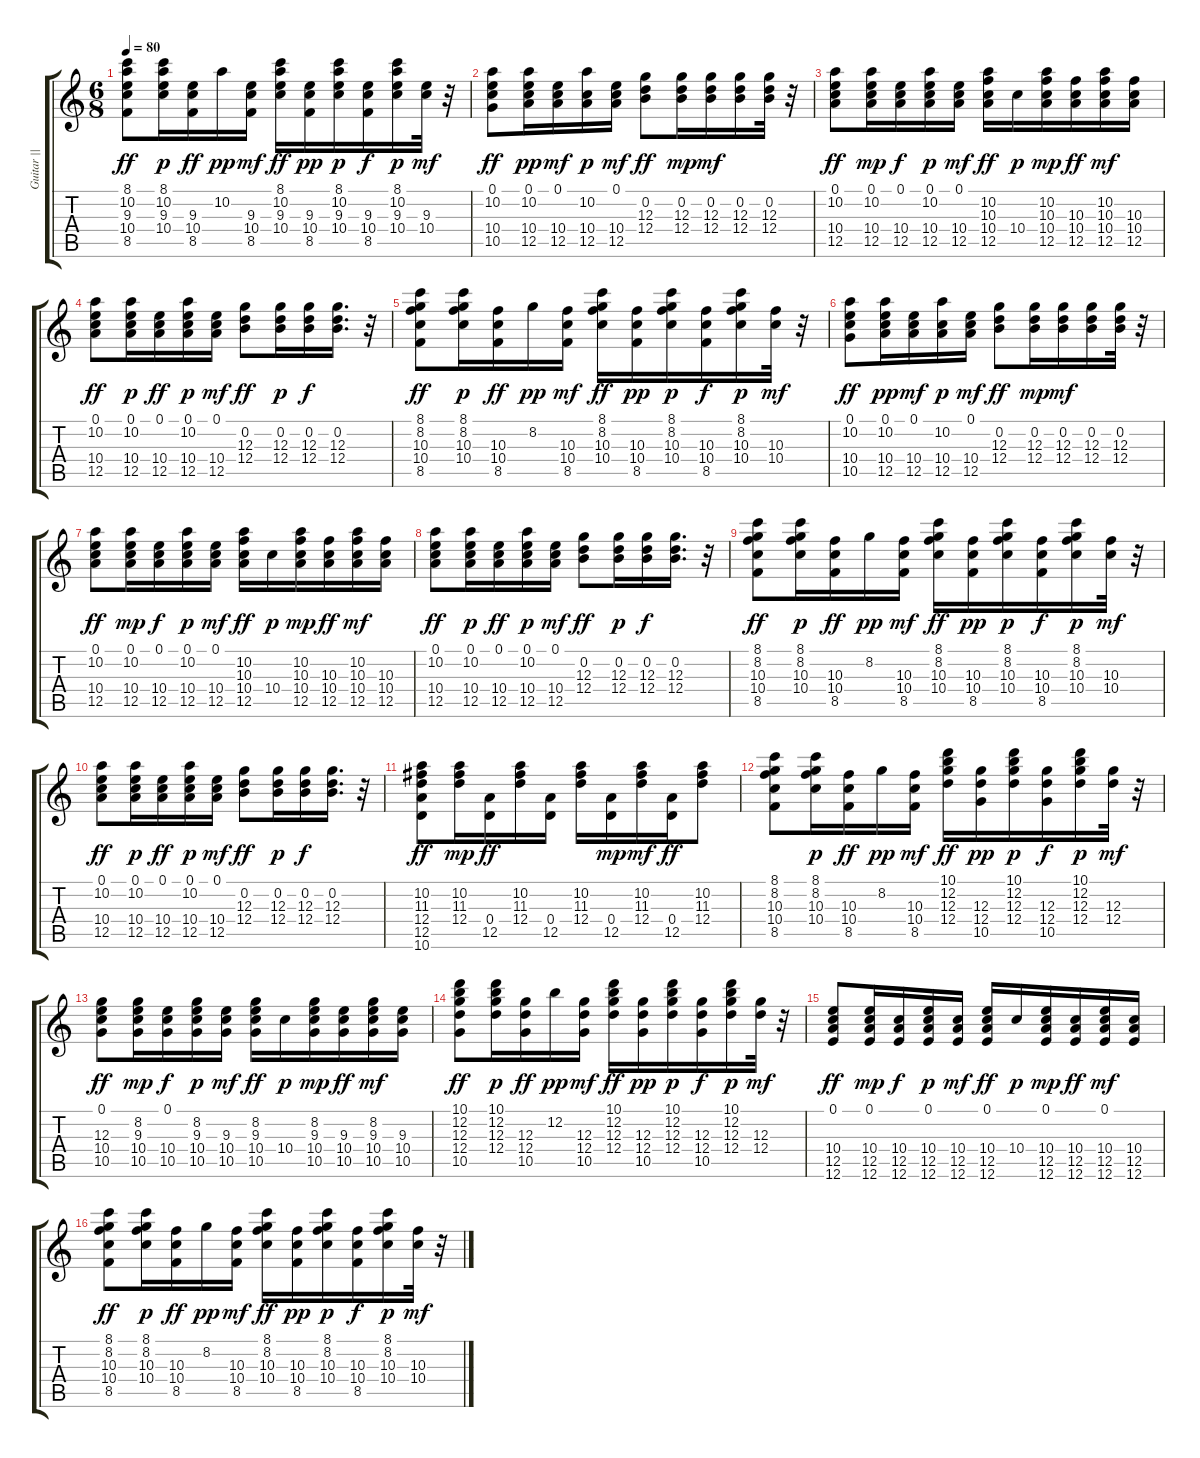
\track ("Guitar ||" "Guitar ||") {instrument acousticguitarsteel}
\staff {score tabs}
\tuning (E4 B3 G3 D3 A2 E2) {hide}
\ts (6 8)
\tempo 80
\clef g2
\ks c
(8.1 10.2 9.3 10.4 8.5).8{dy ff} (8.1 10.2 9.3 10.4).16{dy p} (9.3 10.4 8.5).16{dy ff} 10.2.16{dy pp} (9.3 10.4 8.5).16{dy mf} (8.1 10.2 9.3 10.4).16{dy ff} (9.3 10.4 8.5).16{dy pp} (8.1 10.2 9.3 10.4).16{dy p} (9.3 10.4 8.5).16{dy f} (8.1 10.2 9.3 10.4).16{dy p} (9.3 10.4).32{dy mf} r.32 |
(0.1 10.2 10.4 10.5).8{dy ff} (0.1 10.2 10.4 12.5).16{dy pp} (0.1 10.4 12.5).16{dy mf} (10.2 10.4 12.5).16{dy p} (0.1 10.4 12.5).16{dy mf} (0.2 12.3 12.4).8{dy ff} (0.2 12.3 12.4).16{dy mp} (0.2 12.3 12.4).16{dy mf} (0.2 12.3 12.4).16 (0.2 12.3 12.4).32 r.32 |
(0.1 10.2 10.4 12.5).8{dy ff} (0.1 10.2 10.4 12.5).16{dy mp} (0.1 10.4 12.5).16{dy f} (0.1 10.2 10.4 12.5).16{dy p} (0.1 10.4 12.5).16{dy mf} (10.2 10.3 10.4 12.5).16{dy ff} 10.4.16{dy p} (10.2 10.3 10.4 12.5).16{dy mp} (10.3 10.4 12.5).16{dy ff} (10.2 10.3 10.4 12.5).16{dy mf} (10.3 10.4 12.5).16 |
(0.1 10.2 10.4 12.5).8{dy ff} (0.1 10.2 10.4 12.5).16{dy p} (0.1 10.4 12.5).16{dy ff} (0.1 10.2 10.4 12.5).16{dy p} (0.1 10.4 12.5).16{dy mf} (0.2 12.3 12.4).8{dy ff} (0.2 12.3 12.4).16{dy p} (0.2 12.3 12.4).16{dy f} (0.2 12.3 12.4).16{d} r.32 |
(8.1 8.2 10.3 10.4 8.5).8{dy ff} (8.1 8.2 10.3 10.4).16{dy p} (10.3 10.4 8.5).16{dy ff} 8.2.16{dy pp} (10.3 10.4 8.5).16{dy mf} (8.1 8.2 10.3 10.4).16{dy ff} (10.3 10.4 8.5).16{dy pp} (8.1 8.2 10.3 10.4).16{dy p} (10.3 10.4 8.5).16{dy f} (8.1 8.2 10.3 10.4).16{dy p} (10.3 10.4).32{dy mf} r.32 |
(0.1 10.2 10.4 10.5).8{dy ff} (0.1 10.2 10.4 12.5).16{dy pp} (0.1 10.4 12.5).16{dy mf} (10.2 10.4 12.5).16{dy p} (0.1 10.4 12.5).16{dy mf} (0.2 12.3 12.4).8{dy ff} (0.2 12.3 12.4).16{dy mp} (0.2 12.3 12.4).16{dy mf} (0.2 12.3 12.4).16 (0.2 12.3 12.4).32 r.32 |
(0.1 10.2 10.4 12.5).8{dy ff} (0.1 10.2 10.4 12.5).16{dy mp} (0.1 10.4 12.5).16{dy f} (0.1 10.2 10.4 12.5).16{dy p} (0.1 10.4 12.5).16{dy mf} (10.2 10.3 10.4 12.5).16{dy ff} 10.4.16{dy p} (10.2 10.3 10.4 12.5).16{dy mp} (10.3 10.4 12.5).16{dy ff} (10.2 10.3 10.4 12.5).16{dy mf} (10.3 10.4 12.5).16 |
(0.1 10.2 10.4 12.5).8{dy ff} (0.1 10.2 10.4 12.5).16{dy p} (0.1 10.4 12.5).16{dy ff} (0.1 10.2 10.4 12.5).16{dy p} (0.1 10.4 12.5).16{dy mf} (0.2 12.3 12.4).8{dy ff} (0.2 12.3 12.4).16{dy p} (0.2 12.3 12.4).16{dy f} (0.2 12.3 12.4).16{d} r.32 |
(8.1 8.2 10.3 10.4 8.5).8{dy ff} (8.1 8.2 10.3 10.4).16{dy p} (10.3 10.4 8.5).16{dy ff} 8.2.16{dy pp} (10.3 10.4 8.5).16{dy mf} (8.1 8.2 10.3 10.4).16{dy ff} (10.3 10.4 8.5).16{dy pp} (8.1 8.2 10.3 10.4).16{dy p} (10.3 10.4 8.5).16{dy f} (8.1 8.2 10.3 10.4).16{dy p} (10.3 10.4).32{dy mf} r.32 |
(0.1 10.2 10.4 12.5).8{dy ff} (0.1 10.2 10.4 12.5).16{dy p} (0.1 10.4 12.5).16{dy ff} (0.1 10.2 10.4 12.5).16{dy p} (0.1 10.4 12.5).16{dy mf} (0.2 12.3 12.4).8{dy ff} (0.2 12.3 12.4).16{dy p} (0.2 12.3 12.4).16{dy f} (0.2 12.3 12.4).16{d} r.32 |
(10.2 11.3 12.4 12.5 10.6).8{dy ff} (10.2 11.3 12.4).16{dy mp} (0.4 12.5).16{dy ff} (10.2 11.3 12.4).16 (0.4 12.5).16 (10.2 11.3 12.4).16 (0.4 12.5).16{dy mp} (10.2 11.3 12.4).16{dy mf} (0.4 12.5).16{dy ff} (10.2 11.3 12.4).8 |
(8.1 8.2 10.3 10.4 8.5).8 (8.1 8.2 10.3 10.4).16{dy p} (10.3 10.4 8.5).16{dy ff} 8.2.16{dy pp} (10.3 10.4 8.5).16{dy mf} (10.1 12.2 12.3 12.4).16{dy ff} (12.3 12.4 10.5).16{dy pp} (10.1 12.2 12.3 12.4).16{dy p} (12.3 12.4 10.5).16{dy f} (10.1 12.2 12.3 12.4).16{dy p} (12.3 12.4).32{dy mf} r.32 |
(0.1 12.3 10.4 10.5).8{dy ff} (8.2 9.3 10.4 10.5).16{dy mp} (0.1 10.4 10.5).16{dy f} (8.2 9.3 10.4 10.5).16{dy p} (9.3 10.4 10.5).16{dy mf} (8.2 9.3 10.4 10.5).16{dy ff} 10.4.16{dy p} (8.2 9.3 10.4 10.5).16{dy mp} (9.3 10.4 10.5).16{dy ff} (8.2 9.3 10.4 10.5).16{dy mf} (9.3 10.4 10.5).16 |
(10.1 12.2 12.3 12.4 10.5).8{dy ff} (10.1 12.2 12.3 12.4).16{dy p} (12.3 12.4 10.5).16{dy ff} 12.2.16{dy pp} (12.3 12.4 10.5).16{dy mf} (10.1 12.2 12.3 12.4).16{dy ff} (12.3 12.4 10.5).16{dy pp} (10.1 12.2 12.3 12.4).16{dy p} (12.3 12.4 10.5).16{dy f} (10.1 12.2 12.3 12.4).16{dy p} (12.3 12.4).32{dy mf} r.32 |
(0.1 10.4 12.5 12.6).8{dy ff} (0.1 10.4 12.5 12.6).16{dy mp} (10.4 12.5 12.6).16{dy f} (0.1 10.4 12.5 12.6).16{dy p} (10.4 12.5 12.6).16{dy mf} (0.1 10.4 12.5 12.6).16{dy ff} 10.4.16{dy p} (0.1 10.4 12.5 12.6).16{dy mp} (10.4 12.5 12.6).16{dy ff} (0.1 10.4 12.5 12.6).16{dy mf} (10.4 12.5 12.6).16 |
(8.1 8.2 10.3 10.4 8.5).8{dy ff} (8.1 8.2 10.3 10.4).16{dy p} (10.3 10.4 8.5).16{dy ff} 8.2.16{dy pp} (10.3 10.4 8.5).16{dy mf} (8.1 8.2 10.3 10.4).16{dy ff} (10.3 10.4 8.5).16{dy pp} (8.1 8.2 10.3 10.4).16{dy p} (10.3 10.4 8.5).16{dy f} (8.1 8.2 10.3 10.4).16{dy p} (10.3 10.4).32{dy mf} r.32
